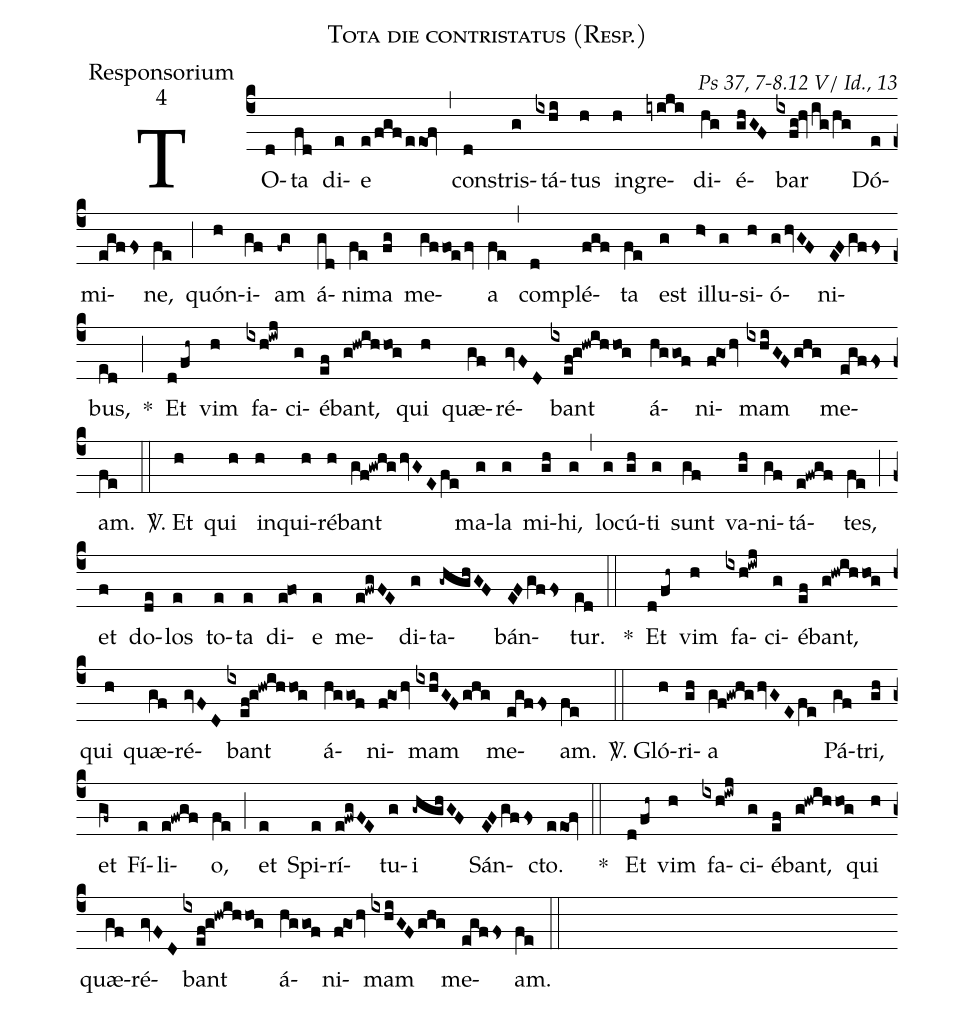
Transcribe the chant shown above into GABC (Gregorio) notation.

name:Tota die contristatus (Resp.);
office-part:Responsorium;
mode:4;
commentary:Ps 37, 7-8.12 V/ Id., 13;
%%
(c4)TO(d)ta(fd) di(e)e(e/fgf/eeof) (,) con(d)stris(g)tá(ixhi)tus(h) in(h)gre(iyiji)di(hg)é(ghGF)bar(ixfg!hv/ig/hg) Dó(e)mi(egffs)ne,(fe) (;) quón(h)i(gf)am(-fg) á(gd)ni(fe)ma(fg) me(gffoe/fv)a(fe) (,) com(d)plé(fgf)ta(fe) est(g) il(h>)lu(g)si(h)ó(g/hvGF)ni(EFgffs)bus,(ed) *(;) Et(d/fh~) vim(h) fa(ixh!iwj)ci(g)é(ef)bant,(g!hwihhog) qui(h) quæ(gf)ré(gvFD)bant(ixef!g!hwihhog) á(hggof)ni(f!gohv)mam(ixhiGFghg) me(egffs)am.(fe) (::)

<sp>V/</sp>. Et(h) qui(h) in(h)qui(h)ré(h)bant(gf!gwhg/hvGEfe) ma(g)la(g) mi(gh)hi,(g) (,) lo(g)cú(gh)ti(g) sunt(gf) va(gh)ni(gf)tá(e!fwgf)tes,(fe) (;) et(f) do(de)los(e) to(e)ta(e) di(e!fo)e(e) me(e!fwgFE)di(g)ta(-ghghGF)bán(EFgffs)tur.(ed) (::)
*() Et(d/fh~) vim(h) fa(ixh!iwj)ci(g)é(ef)bant,(g!hwihhog) qui(h) quæ(gf)ré(gvFD)bant(ixef!g!hwihhog) á(hggof)ni(f!gohv)mam(ixhiGFghg) me(egffs)am.(fe) (::)

<sp>V/</sp>. Gló(h)ri(gh)a(gf!gwhg/hvGEfe) Pá(gf)tri,(gh) et(gf~) Fí(e)li(e!fwgf)o,(fe) (;)et(e) Spi(e)rí(e!fwgFE)tu(g)i(-ghghGF) Sán(EFgffs)cto.(eeof) (::)
*() Et(d/fh~) vim(h) fa(ixh!iwj)ci(g)é(ef)bant,(g!hwihhog) qui(h) quæ(gf)ré(gvFD)bant(ixef!g!hwihhog) á(hggof)ni(f!gohv)mam(ixhiGFghg) me(egffs)am.(fe) (::)
